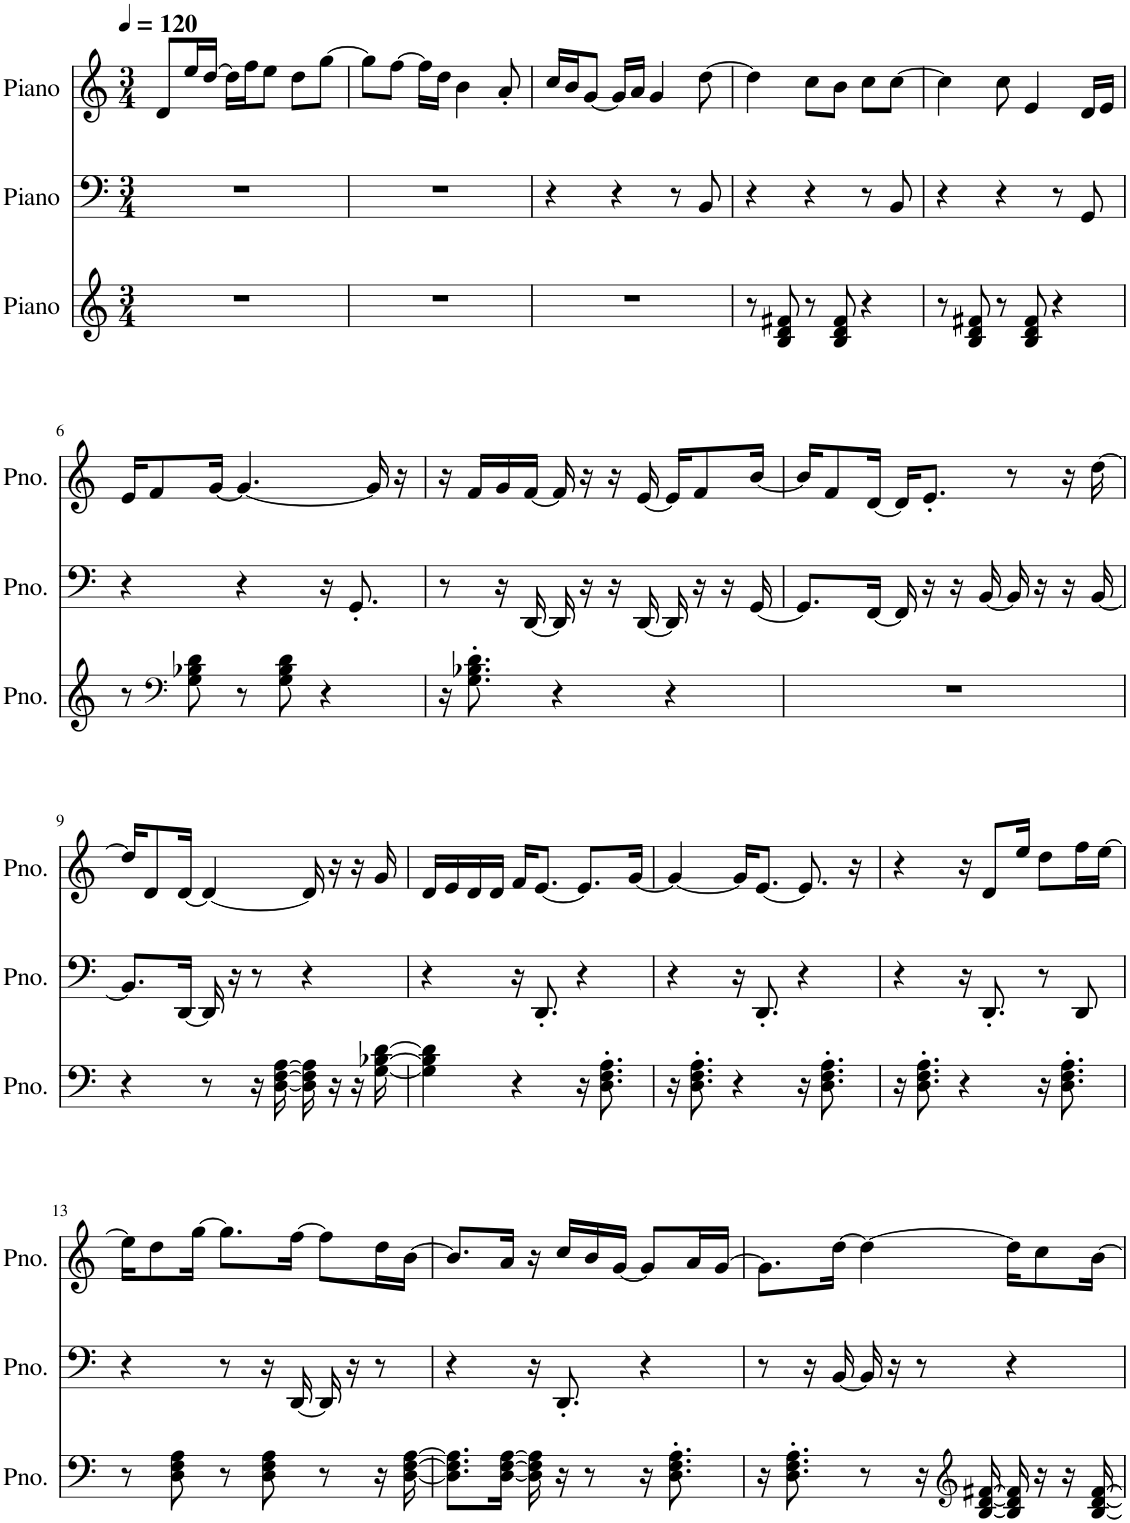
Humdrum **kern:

**kern	**kern	**kern
*part3	*part2	*part1
*staff3	*staff2	*staff1
*I"Piano	*I"Piano	*I"Piano
*I'Pno.	*I'Pno.	*I'Pno.
*clefG2	*clefF4	*clefG2
*k[]	*k[]	*k[]
*M3/4	*M3/4	*M3/4
*MM120	*MM120	*MM120
=1	=1	=1
2.r	2.r	8d/L
.	.	16ee/L
.	.	[16dd/JJ
.	.	16dd\LL]
.	.	16ff\J
.	.	8ee\J
.	.	8dd\L
.	.	[8gg\J
=2	=2	=2
2.r	2.r	8gg\L]
.	.	[8ff\J
.	.	16ff\LL]
.	.	16dd\JJ
.	.	4b\
.	.	8a'/
=3	=3	=3
2.r	4r	16cc/LL
.	.	16b/J
.	.	[8g/J
.	4r	16g/LL]
.	.	16a/JJ
.	.	4g/
.	8r	.
.	8BB/	[8dd\
=4	=4	=4
8r	4r	4dd\]
8B/ 8d/ 8f#X/	.	.
8r	4r	8cc\L
8B/ 8d/ 8f#/	.	8b\J
4r	8r	8cc\L
.	8BB/	[8cc\J
=5	=5	=5
8r	4r	4cc\]
8B/ 8d/ 8f#X/	.	.
8r	4r	8cc\
8B/ 8d/ 8f#/	.	4e/
4r	8r	.
.	8GG/	16d/LL
.	.	16e/JJ
!!LO:LB:g=z
=6	=6	=6
8r	4r	16e/KL
.	.	8f/
*clefF4	*	*
8G\ 8B-X\ 8d\	.	.
.	.	[16g/Jk
8r	4r	4.g/_
8G\ 8B-\ 8d\	.	.
4r	16r	.
.	8.GG'/	.
.	.	16g/]
.	.	16r
=7	=7	=7
16r	8r	16r
8.G\' 8.B-X\' 8.d\'	.	16f/LL
.	16r	16g/
.	[16DD/	[16f/JJ
4r	16DD/]	16f/]
.	16r	16r
.	16r	16r
.	[16DD/	[16e/
4r	16DD/]	16e/KL]
.	16r	8f/
.	16r	.
.	[16GG/	[16b/Jk
=8	=8	=8
2.r	8.GG/L]	16b/KL]
.	.	8f/
.	[16FF/Jk	[16d/Jk
.	16FF/]	16d/KL]
.	16r	8.e'/J
.	16r	.
.	[16BB/	.
.	16BB/]	8r
.	16r	.
.	16r	16r
.	[16BB/	[16dd\
!!LO:LB:g=z
=9	=9	=9
4r	8.BB/L]	16dd/KL]
.	.	8d/
.	[16DD/Jk	[16d/Jk
8r	16DD/]	4d/_
.	16r	.
16r	8r	.
[16D\ [16F\ [16A\	.	.
16D\] 16F\] 16A\]	4r	16d/]
16r	.	16r
16r	.	16r
[16G\ [16B-X\ [16d\	.	16g/
=10	=10	=10
4G\] 4B-\] 4d\]	4r	16d/LL
.	.	16e/
.	.	16d/
.	.	16d/JJ
4r	16r	16f/KL
.	8.DD'/	[8.e/J
16r	4r	8.e/L]
8.D\' 8.F\' 8.A\'	.	.
.	.	[16g/Jk
=11	=11	=11
16r	4r	4g/_
8.D\' 8.F\' 8.A\'	.	.
4r	16r	16g/KL]
.	8.DD'/	[8.e/J
16r	4r	8.e/]
8.D\' 8.F\' 8.A\'	.	.
.	.	16r
=12	=12	=12
16r	4r	4r
8.D\' 8.F\' 8.A\'	.	.
4r	16r	16r
.	8.DD'/	8d/L
.	.	16ee/Jk
16r	8r	8dd\L
8.D\' 8.F\' 8.A\'	.	.
.	8DD/	16ff\L
.	.	[16ee\JJ
!!LO:LB:g=z
=13	=13	=13
8r	4r	16ee\KL]
.	.	8dd\
8D\ 8F\ 8A\	.	.
.	.	[16gg\Jk
8r	8r	8.gg\L]
8D\ 8F\ 8A\	16r	.
.	[16DD/	[16ff\Jk
8r	16DD/]	8ff\L]
.	16r	.
16r	8r	16dd\L
[16D\ [16F\ [16A\	.	[16b\JJ
=14	=14	=14
8.D\] 8.F\] 8.A\]L	4r	8.b/L]
[16D\ [16F\ [16A\Jk	.	16a/Jk
16D\] 16F\] 16A\]	16r	16r
16r	8.DD'/	16cc/LL
8r	.	16b/
.	.	[16g/JJ
16r	4r	8g/L]
8.D\' 8.F\' 8.A\'	.	.
.	.	16a/L
.	.	[16g/JJ
=15	=15	=15
16r	8r	8.g\L]
8.D\' 8.F\' 8.A\'	.	.
.	16r	.
.	[16BB/	[16dd\Jk
8r	16BB/]	4dd\_
.	16r	.
16r	8r	.
*clefG2	*	*
[16B/ [16d/ [16f#X/	.	.
16B/] 16d/] 16f#/]	4r	16dd\KL]
16r	.	8cc\
16r	.	.
[16B/ [16d/ [16f#/	.	[16b\Jk
=	=	=
*-	*-	*-
